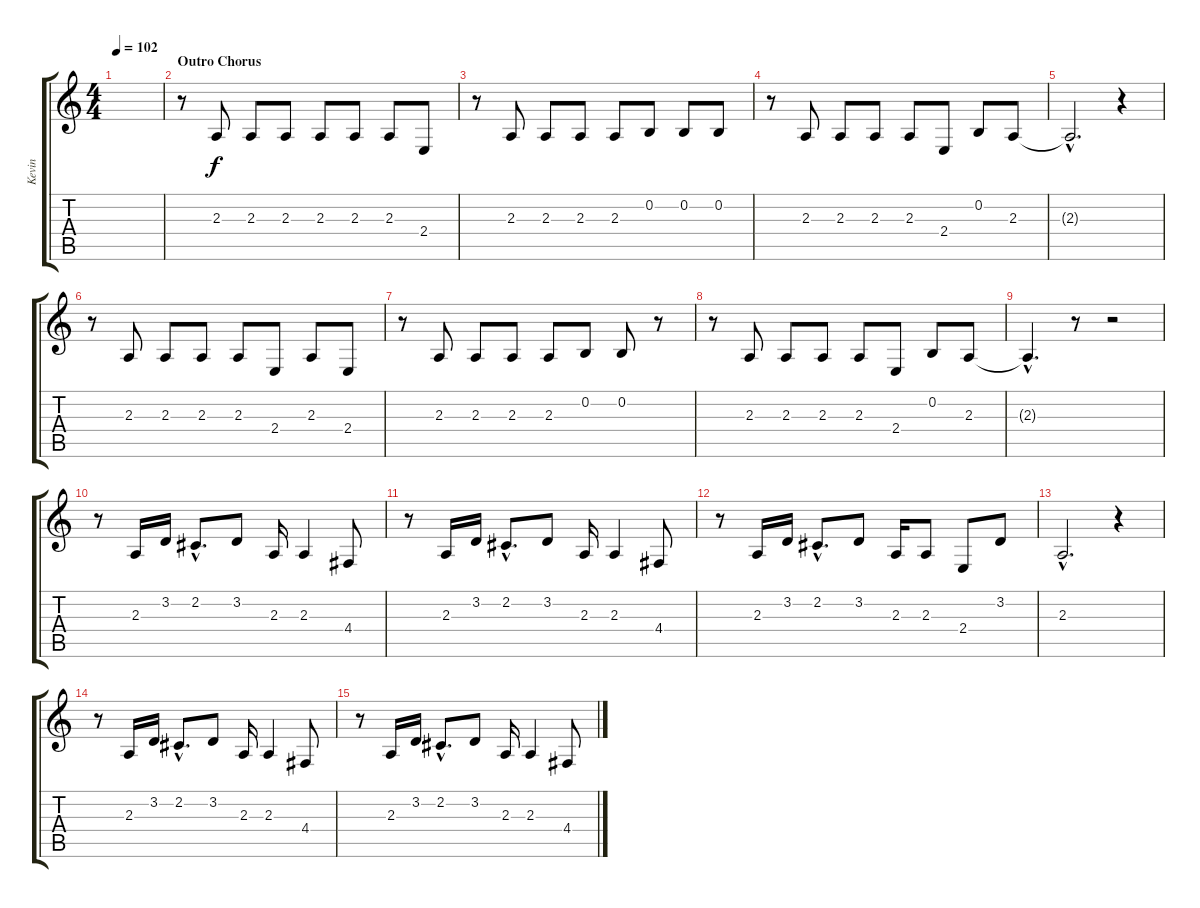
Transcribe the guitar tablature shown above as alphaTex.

\track ("Kevin" "Kevin") {instrument tenorsax}
\staff {score tabs}
\tuning (E4 B3 G3 D3 A2 E2) {hide}
\ts (4 4)
\tempo 102
\clef g2
\ks c
|
\section ("" "Outro Chorus")
r.8 2.3.8 2.3.8 2.3.8 2.3.8 2.3.8 2.3.8 2.4.8 |
r.8 2.3.8 2.3.8 2.3.8 2.3.8 0.2.8 0.2.8 0.2.8 |
r.8 2.3.8 2.3.8 2.3.8 2.3.8 2.4.8 0.2.8 2.3.8 |
2.3{hac t}.2{d} r.4 |
r.8 2.3.8 2.3.8 2.3.8 2.3.8 2.4.8 2.3.8 2.4.8 |
r.8 2.3.8 2.3.8 2.3.8 2.3.8 0.2.8 0.2.8 r.8 |
r.8 2.3.8 2.3.8 2.3.8 2.3.8 2.4.8 0.2.8 2.3.8 |
2.3{hac t}.4{d} r.8 r.2 |
r.8 2.3.16 3.2.16 2.2{hac}.8{d} 3.2.8 2.3.16 2.3.4 4.4.8 |
r.8 2.3.16 3.2.16 2.2{hac}.8{d} 3.2.8 2.3.16 2.3.4 4.4.8 |
r.8 2.3.16 3.2.16 2.2{hac}.8{d} 3.2.8 2.3.16 2.3.8 2.4.8 3.2.8 |
2.3{hac}.2{d} r.4 |
r.8 2.3.16 3.2.16 2.2{hac}.8{d} 3.2.8 2.3.16 2.3.4 4.4.8 |
r.8 2.3.16 3.2.16 2.2{hac}.8{d} 3.2.8 2.3.16 2.3.4 4.4.8
